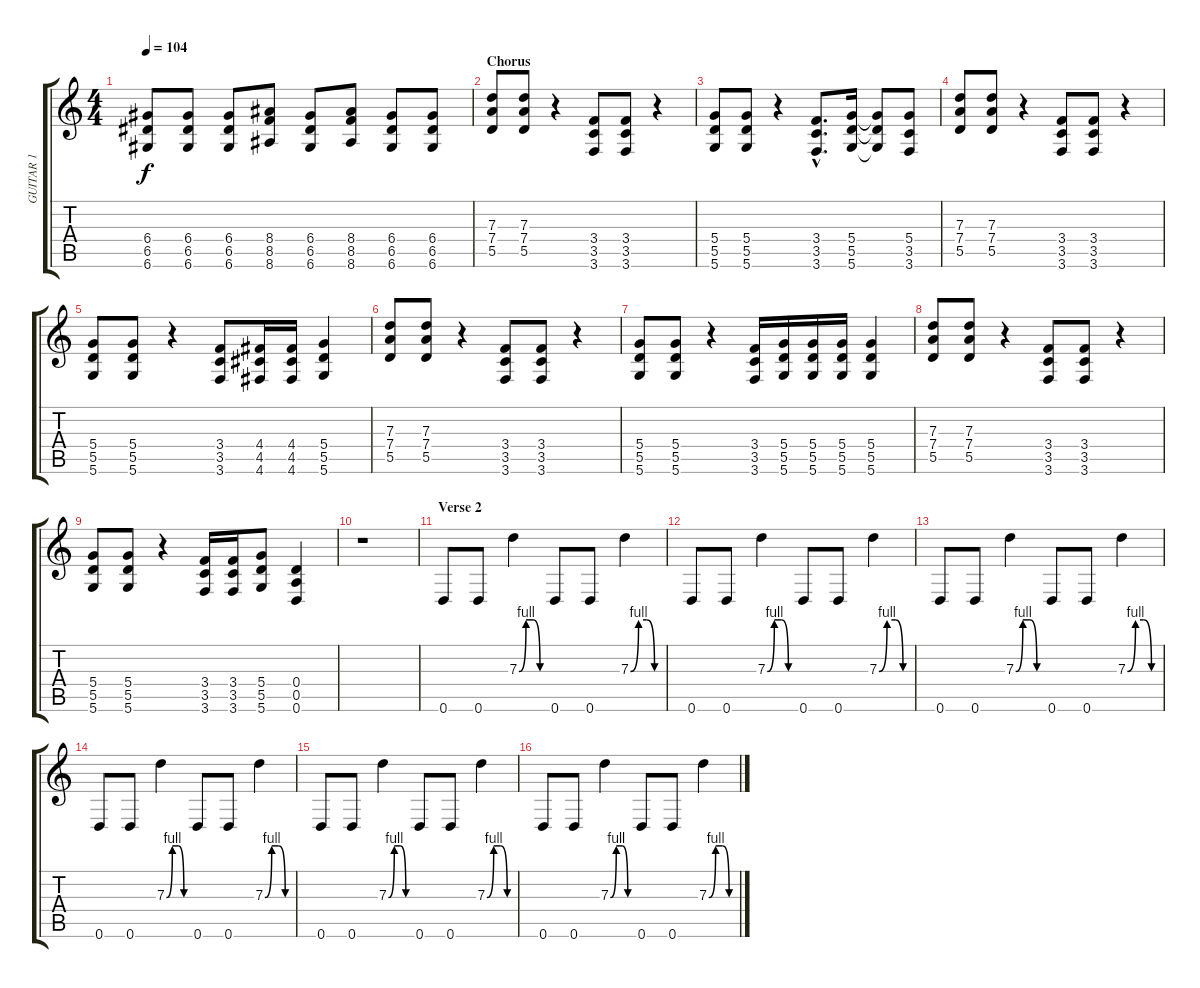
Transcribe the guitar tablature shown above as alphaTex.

\track ("GUITAR 1" "GUITAR 1") {instrument overdrivenguitar}
\staff {score tabs}
\tuning (E4 B3 G3 D3 A2 D2) {hide}
\ts (4 4)
\tempo 104
\clef g2
\ks c
(6.4 6.5 6.6).8{dy f} (6.4 6.5 6.6).8 (6.4 6.5 6.6).8 (8.4 8.5 8.6).8 (6.4 6.5 6.6).8 (8.4 8.5 8.6).8 (6.4 6.5 6.6).8 (6.4 6.5 6.6).8 |
\section ("" "Chorus")
(7.3 7.4 5.5).8 (7.3 7.4 5.5).8 r.4 (3.4 3.5 3.6).8 (3.4 3.5 3.6).8 r.4 |
(5.4 5.5 5.6).8 (5.4 5.5 5.6).8 r.4 (3.4{hac} 3.5{hac} 3.6{hac}).8{d} (5.4 5.5 5.6).16 (5.4{t} 5.5{t} 5.6{t}).8 (5.4 3.5 3.6).8 |
(7.3 7.4 5.5).8 (7.3 7.4 5.5).8 r.4 (3.4 3.5 3.6).8 (3.4 3.5 3.6).8 r.4 |
(5.4 5.5 5.6).8 (5.4 5.5 5.6).8 r.4 (3.4 3.5 3.6).8 (4.4 4.5 4.6).16 (4.4 4.5 4.6).16 (5.4 5.5 5.6).4 |
(7.3 7.4 5.5).8 (7.3 7.4 5.5).8 r.4 (3.4 3.5 3.6).8 (3.4 3.5 3.6).8 r.4 |
(5.4 5.5 5.6).8 (5.4 5.5 5.6).8 r.4 (3.4 3.5 3.6).16 (5.4 5.5 5.6).16 (5.4 5.5 5.6).16 (5.4 5.5 5.6).16 (5.4 5.5 5.6).4 |
(7.3 7.4 5.5).8 (7.3 7.4 5.5).8 r.4 (3.4 3.5 3.6).8 (3.4 3.5 3.6).8 r.4 |
(5.4 5.5 5.6).8 (5.4 5.5 5.6).8 r.4 (3.4 3.5 3.6).16 (3.4 3.5 3.6).16 (5.4 5.5 5.6).8 (0.4 0.5 0.6).4 |
r.1 |
\section ("" "Verse 2")
0.6.8 0.6.8 7.3{be (custom 0 0 15 4 30 4 45 0 60 0)}.4 0.6.8 0.6.8 7.3{be (custom 0 0 15 4 30 4 45 0 60 0)}.4 |
0.6.8 0.6.8 7.3{be (custom 0 0 15 4 30 4 45 0 60 0)}.4 0.6.8 0.6.8 7.3{be (custom 0 0 15 4 30 4 45 0 60 0)}.4 |
0.6.8 0.6.8 7.3{be (custom 0 0 15 4 30 4 45 0 60 0)}.4 0.6.8 0.6.8 7.3{be (custom 0 0 15 4 30 4 45 0 60 0)}.4 |
0.6.8 0.6.8 7.3{be (custom 0 0 15 4 30 4 45 0 60 0)}.4 0.6.8 0.6.8 7.3{be (custom 0 0 15 4 30 4 45 0 60 0)}.4 |
0.6.8 0.6.8 7.3{be (custom 0 0 15 4 30 4 45 0 60 0)}.4 0.6.8 0.6.8 7.3{be (custom 0 0 15 4 30 4 45 0 60 0)}.4 |
0.6.8 0.6.8 7.3{be (custom 0 0 15 4 30 4 45 0 60 0)}.4 0.6.8 0.6.8 7.3{be (custom 0 0 15 4 30 4 45 0 60 0)}.4
